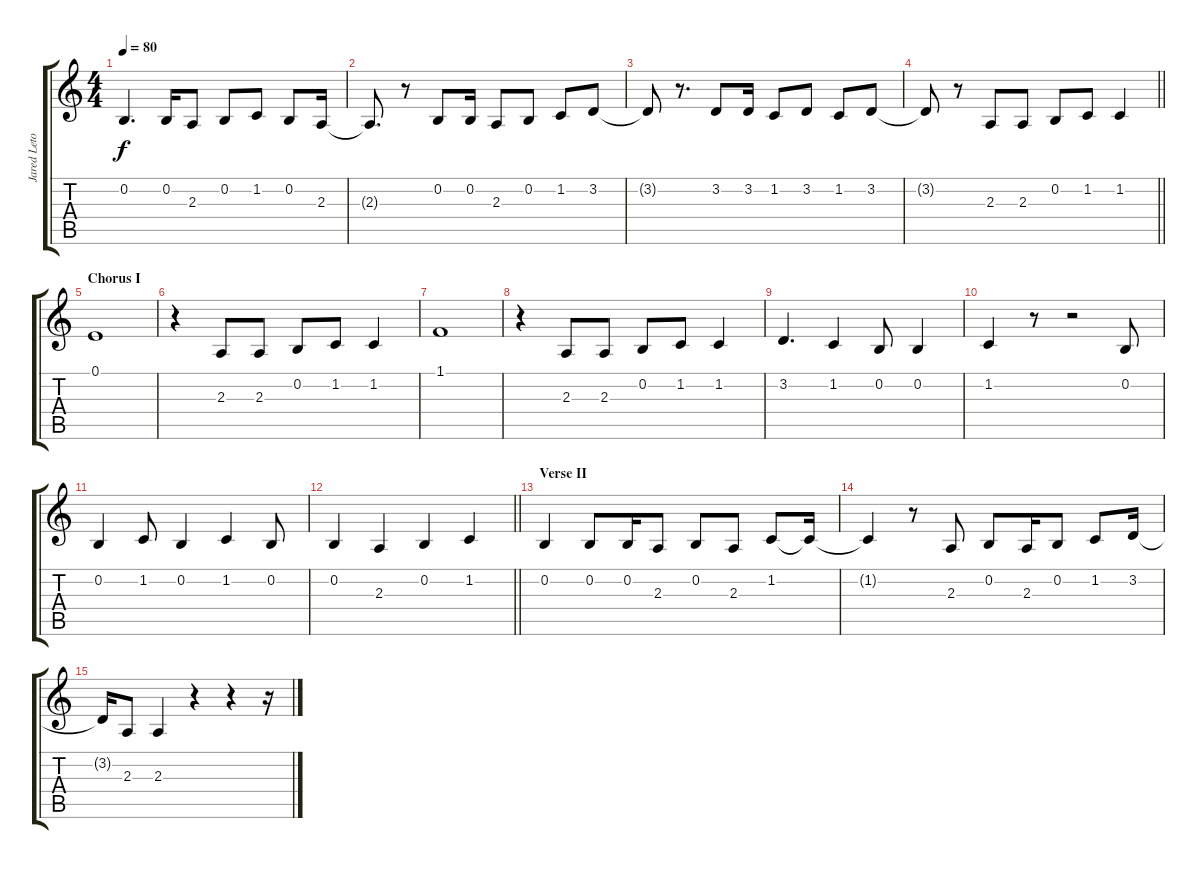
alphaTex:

\track ("Jared Leto (Vocals)" "Jared Leto") {instrument clarinet}
\staff {score tabs}
\tuning (E4 B3 G3 D3 A2 E2) {hide}
\ts (4 4)
\tempo 80
\clef g2
\ks c
0.2.4{d dy f} 0.2.16 2.3.8 0.2.8 1.2.8 0.2.8 2.3.16 |
2.3{t}.8{d} r.8 0.2.8 0.2.16 2.3.8 0.2.8 1.2.8 3.2.8 |
3.2{t}.8 r.8{d} 3.2.8 3.2.16 1.2.8 3.2.8 1.2.8 3.2.8 |
\barLineRight lightlight
3.2{t}.8 r.8 2.3.8 2.3.8 0.2.8 1.2.8 1.2.4 |
\section ("" "Chorus I")
0.1.1 |
r.4 2.3.8 2.3.8 0.2.8 1.2.8 1.2.4 |
1.1.1 |
r.4 2.3.8 2.3.8 0.2.8 1.2.8 1.2.4 |
3.2.4{d} 1.2.4 0.2.8 0.2.4 |
1.2.4 r.8 r.2 0.2.8 |
0.2.4 1.2.8 0.2.4 1.2.4 0.2.8 |
\barLineRight lightlight
0.2.4 2.3.4 0.2.4 1.2.4 |
\section ("" "Verse II")
0.2.4 0.2.8 0.2.16 2.3.8 0.2.8 2.3.8 1.2.8 1.2{t}.16 |
1.2{t}.4 r.8 2.3.8 0.2.8 2.3.16 0.2.8 1.2.8 3.2.16 |
3.2{t}.16 2.3.8 2.3.4 r.4 r.4 r.16
